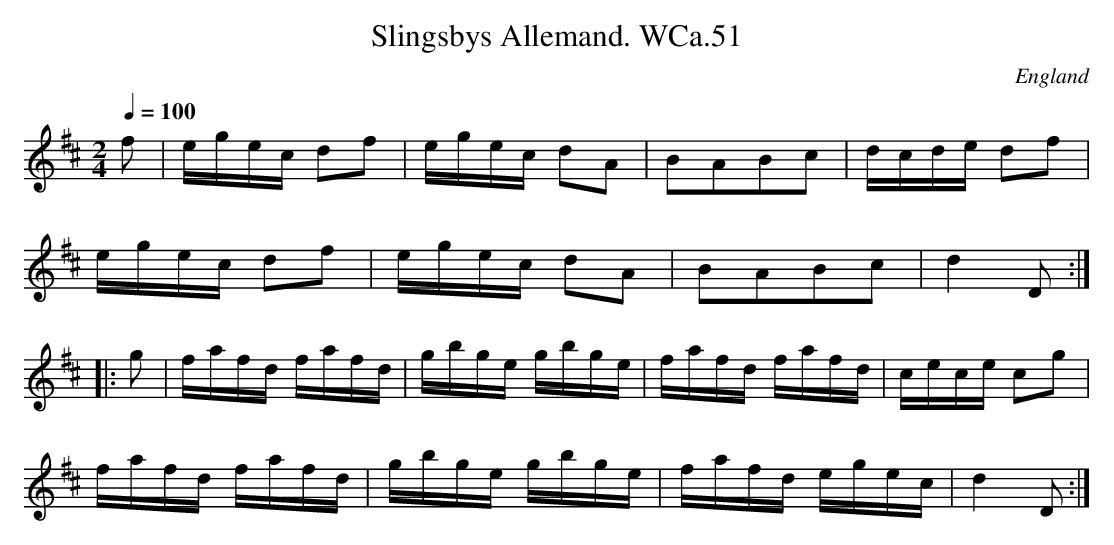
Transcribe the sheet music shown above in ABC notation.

X:1
T:Slingsbys Allemand. WCa.51
L:1/16
M:2/4
O:England
Q:1/4=100
K:D
f2|egec d2f2|egec d2A2|B2A2B2c2|dcde d2f2|!
egec d2f2|egec d2A2|B2A2B2c2|d4D2:|!
|:g2|fafd fafd|gbge gbge|fafd fafd|cece c2g2|!
fafd fafd|gbge gbge|fafd egec|d4D2:|
